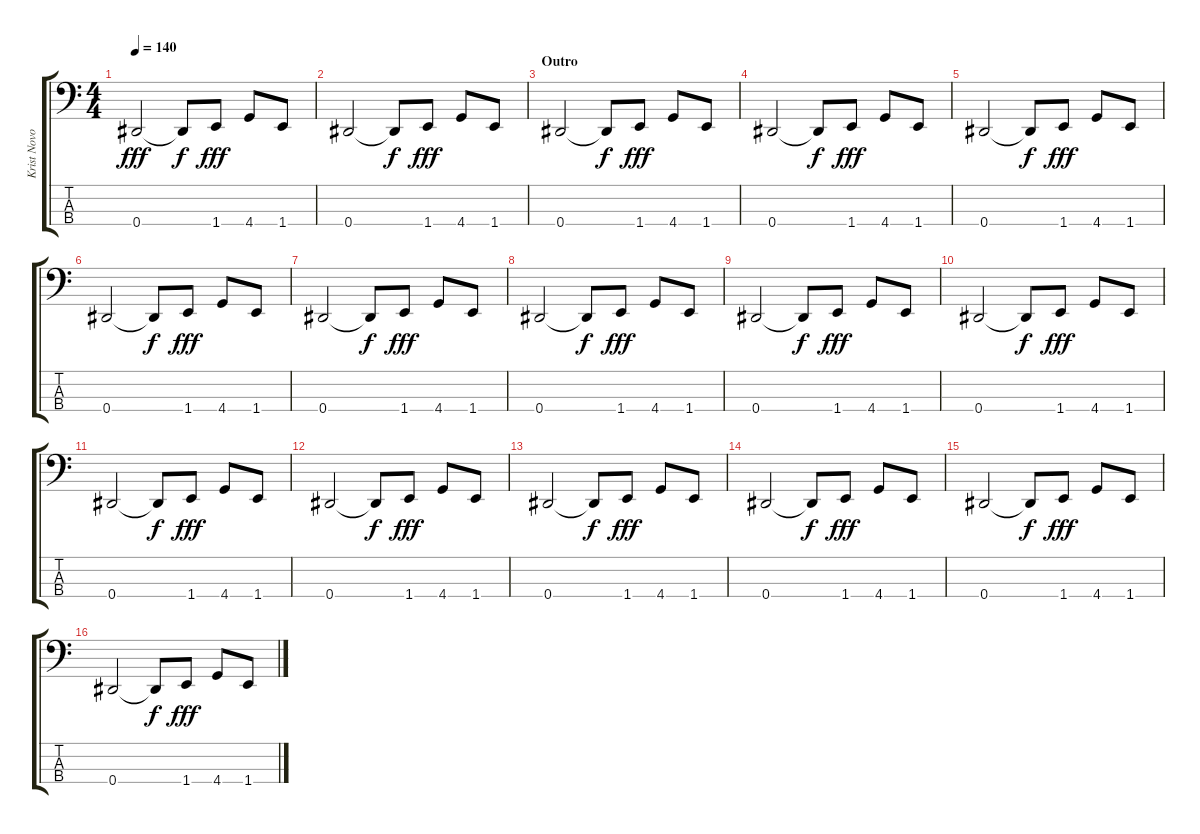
\track ("Krist Novoselic" "Krist Novo") {instrument electricbassfinger}
\staff {score tabs}
\tuning (Gb2 Db2 Ab1 Eb1) {hide}
\ts (4 4)
\tempo 140
\clef f4
\ks c
0.4.2{dy fff} 0.4{t}.8{dy f} 1.4.8{dy fff} 4.4.8 1.4.8 |
0.4.2 0.4{t}.8{dy f} 1.4.8{dy fff} 4.4.8 1.4.8 |
\section ("" "Outro")
0.4.2 0.4{t}.8{dy f} 1.4.8{dy fff} 4.4.8 1.4.8 |
0.4.2 0.4{t}.8{dy f} 1.4.8{dy fff} 4.4.8 1.4.8 |
0.4.2 0.4{t}.8{dy f} 1.4.8{dy fff} 4.4.8 1.4.8 |
0.4.2 0.4{t}.8{dy f} 1.4.8{dy fff} 4.4.8 1.4.8 |
0.4.2 0.4{t}.8{dy f} 1.4.8{dy fff} 4.4.8 1.4.8 |
0.4.2 0.4{t}.8{dy f} 1.4.8{dy fff} 4.4.8 1.4.8 |
0.4.2 0.4{t}.8{dy f} 1.4.8{dy fff} 4.4.8 1.4.8 |
0.4.2 0.4{t}.8{dy f} 1.4.8{dy fff} 4.4.8 1.4.8 |
0.4.2 0.4{t}.8{dy f} 1.4.8{dy fff} 4.4.8 1.4.8 |
0.4.2 0.4{t}.8{dy f} 1.4.8{dy fff} 4.4.8 1.4.8 |
0.4.2 0.4{t}.8{dy f} 1.4.8{dy fff} 4.4.8 1.4.8 |
0.4.2 0.4{t}.8{dy f} 1.4.8{dy fff} 4.4.8 1.4.8 |
0.4.2 0.4{t}.8{dy f} 1.4.8{dy fff} 4.4.8 1.4.8 |
0.4.2 0.4{t}.8{dy f} 1.4.8{dy fff} 4.4.8 1.4.8
